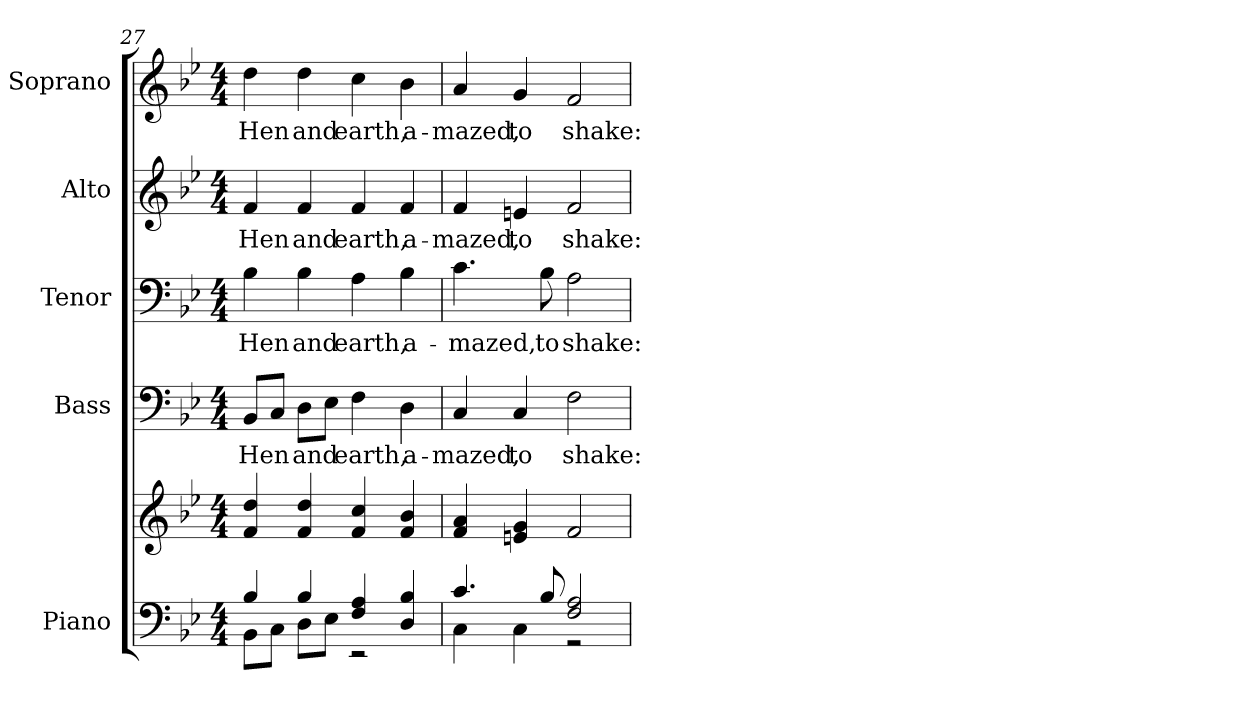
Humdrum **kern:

**kern	**kern	**kern	**text	**kern	**text	**kern	**text	**kern	**text
*part5	*part5	*part4	*part4	*part3	*part3	*part2	*part2	*part1	*part1
*staff6	*staff5	*staff4	*staff4	*staff3	*staff3	*staff2	*staff2	*staff1	*staff1
*I"Piano	*	*I"Bass	*	*I"Tenor	*	*I"Alto	*	*I"Soprano	*
*I'Pno.	*	*I'B.	*	*I'T.	*	*I'A.	*	*I'S.	*
!!LO:PB:g=z
*clefF4	*clefG2	*clefF4	*	*clefF4	*	*clefG2	*	*clefG2	*
*k[b-e-]	*k[b-e-]	*k[b-e-]	*	*k[b-e-]	*	*k[b-e-]	*	*k[b-e-]	*
*B-:	*B-:	*B-:	*	*B-:	*	*B-:	*	*B-:	*
*M4/4	*M4/4	*M4/4	*	*M4/4	*	*M4/4	*	*M4/4	*
=27	=27	=27	=27	=27	=27	=27	=27	=27	=27
*^	*	*	*	*	*	*	*	*	*
!	!	!	!	!LO:LY:b:color=#000000	!	!	!	!	!	!
!	!	!	!	!	!	!LO:LY:b:color=#000000	!	!	!	!
!	!	!	!	!	!	!	!	!LO:LY:b:color=#000000	!	!
!	!	!	!	!	!	!	!	!	!	!LO:LY:b:color=#000000
4B-i/	8BB-i\L	4fi/ 4ddi	8BB-i/L	Hen	4B-i\	Hen	4fi/	Hen	4ddi\	Hen
.	8Ci\J	.	8Ci/J	.	.	.	.	.	.	.
!	!	!	!	!LO:LY:b:color=#000000	!	!	!	!	!	!
!	!	!	!	!	!	!LO:LY:b:color=#000000	!	!	!	!
!	!	!	!	!	!	!	!	!LO:LY:b:color=#000000	!	!
!	!	!	!	!	!	!	!	!	!	!LO:LY:b:color=#000000
4B-i/	8Di\L	4fi/ 4ddi	8Di\L	and	4B-i\	and	4fi/	and	4ddi\	and
.	8E-i\J	.	8E-i\J	.	.	.	.	.	.	.
!	!	!	!	!LO:LY:b:color=#000000	!	!	!	!	!	!
!	!	!	!	!	!	!LO:LY:b:color=#000000	!	!	!	!
!	!	!	!	!	!	!	!	!LO:LY:b:color=#000000	!	!
!	!	!	!	!	!	!	!	!	!	!LO:LY:b:color=#000000
4Fi/ 4Ai	2r	4fi/ 4cci	4Fi\	earth,	4Ai\	earth,	4fi/	earth,	4cci\	earth,
!	!	!	!	!LO:LY:b:color=#000000	!	!	!	!	!	!
!	!	!	!	!	!	!LO:LY:b:color=#000000	!	!	!	!
!	!	!	!	!	!	!	!	!LO:LY:b:color=#000000	!	!
!	!	!	!	!	!	!	!	!	!	!LO:LY:b:color=#000000
4Di/ 4B-i	.	4fi/ 4b-i	4Di\	a-	4B-i\	a-	4fi/	a-	4b-i\	a-
=28	=28	=28	=28	=28	=28	=28	=28	=28	=28	=28
!	!	!	!	!LO:LY:b:color=#000000	!	!	!	!	!	!
!	!	!	!	!	!	!LO:LY:b:color=#000000	!	!	!	!
!	!	!	!	!	!	!	!	!LO:LY:b:color=#000000	!	!
!	!	!	!	!	!	!	!	!	!	!LO:LY:b:color=#000000
4.ci/	4Ci\	4fi/ 4ai	4Ci/	-mazed,	4.ci\	-mazed,	4fi/	-mazed,	4ai/	-mazed,
!	!	!	!	!LO:LY:b:color=#000000	!	!	!	!	!	!
!	!	!	!	!	!	!	!	!LO:LY:b:color=#000000	!	!
!	!	!	!	!	!	!	!	!	!	!LO:LY:b:color=#000000
.	4Ci\	4eni/ 4gi	4Ci/	to	.	.	4eni/	to	4gi/	to
!	!	!	!	!	!	!LO:LY:b:color=#000000	!	!	!	!
8B-i/	.	.	.	.	8B-i\	to	.	.	.	.
!	!	!	!	!LO:LY:b:color=#000000	!	!	!	!	!	!
!	!	!	!	!	!	!LO:LY:b:color=#000000	!	!	!	!
!	!	!	!	!	!	!	!	!LO:LY:b:color=#000000	!	!
!	!	!	!	!	!	!	!	!	!	!LO:LY:b:color=#000000
2Fi/ 2Ai	2r	2fi/	2Fi\	shake:	2Ai\	shake:	2fi/	shake:	2fi/	shake:
*v	*v	*	*	*	*	*	*	*	*	*
=	=	=	=	=	=	=	=	=	=
*-	*-	*-	*-	*-	*-	*-	*-	*-	*-
